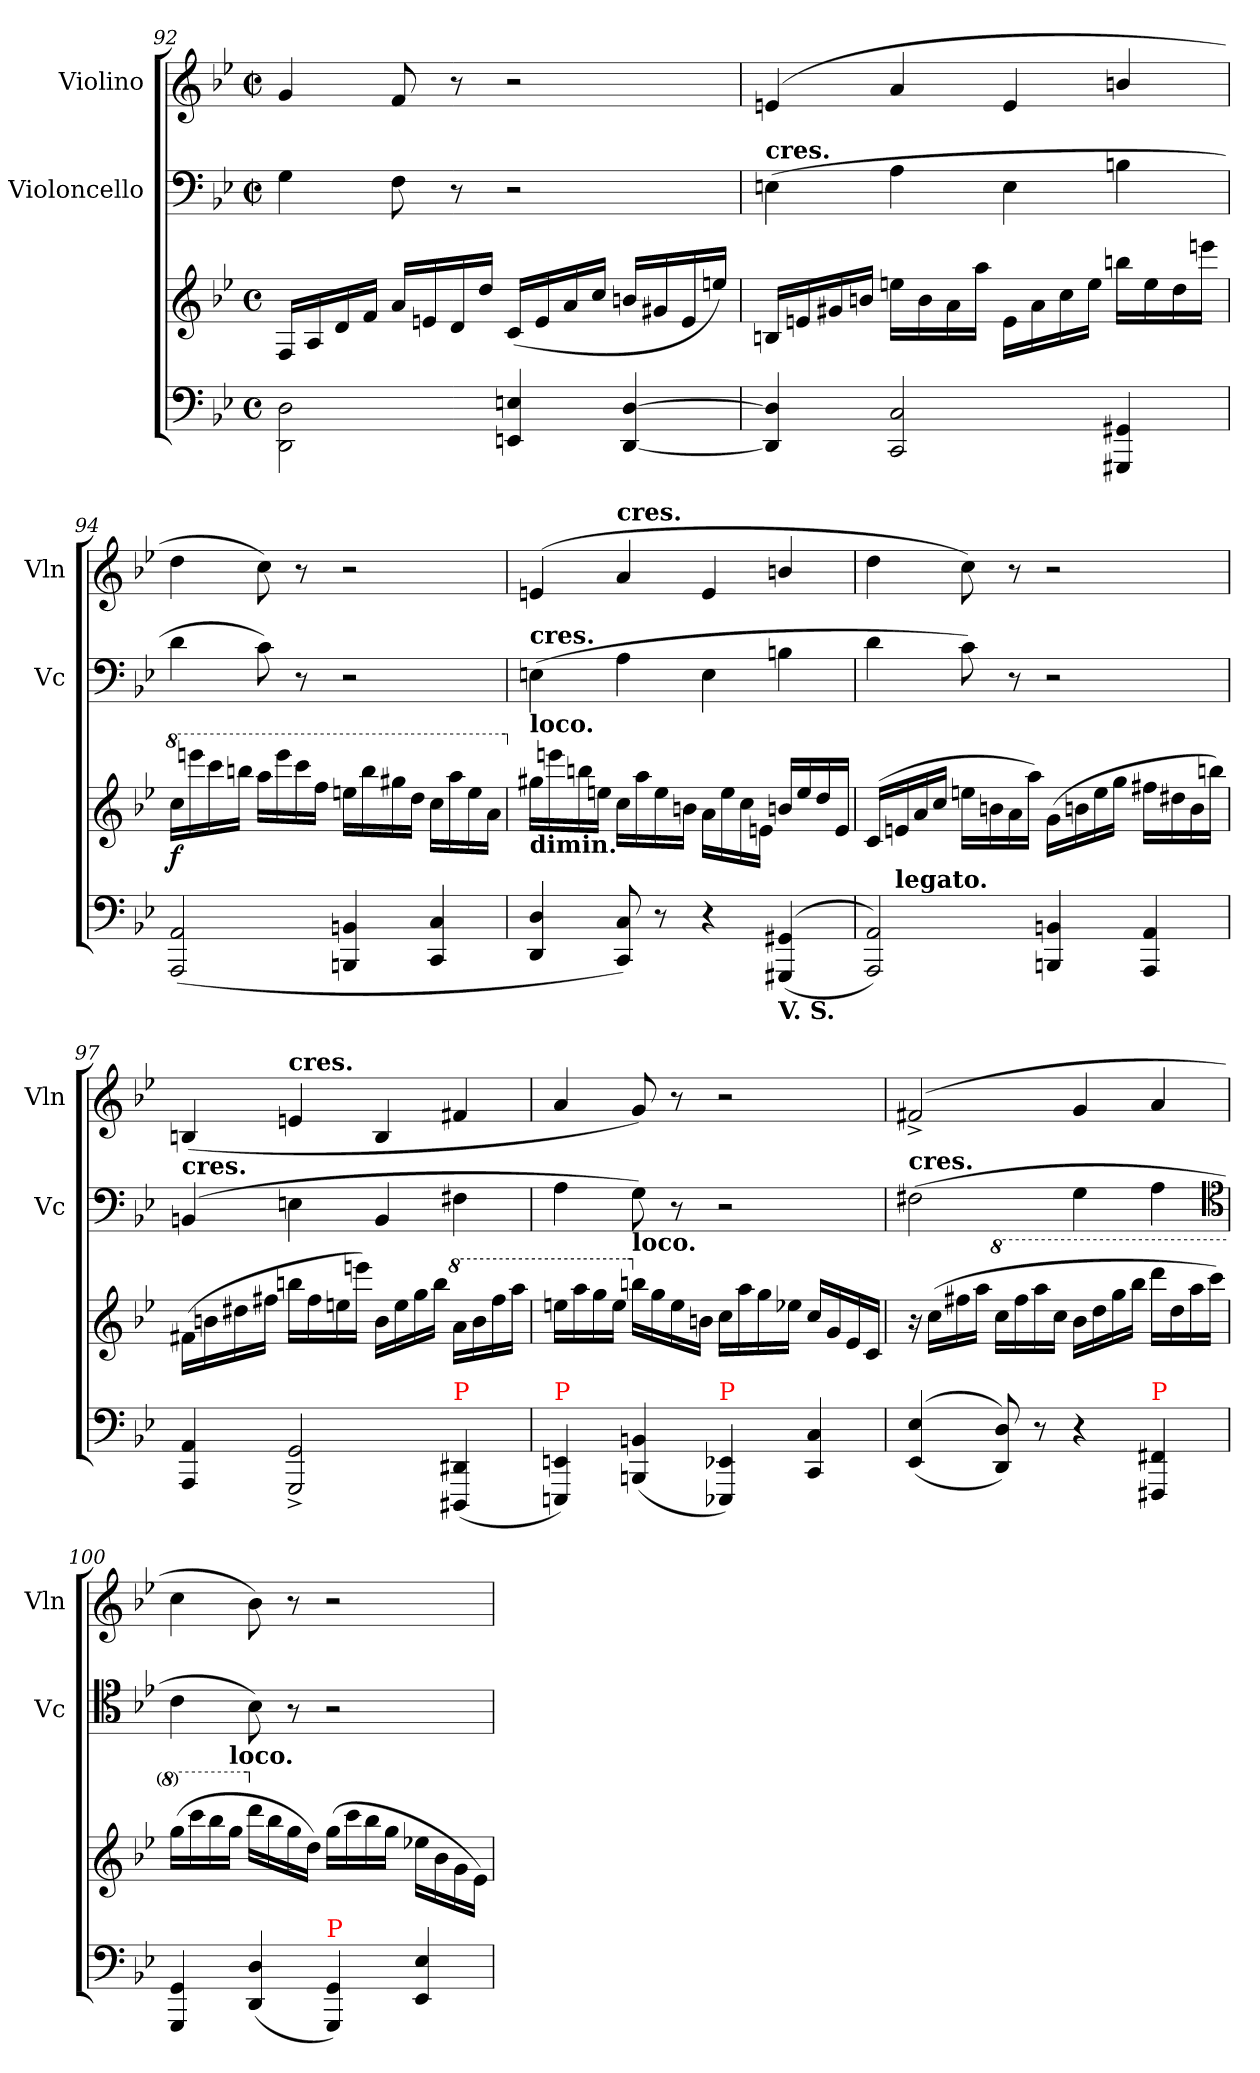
**kern	**kern	**dynam	**kern	**kern
*part3	*part3	*part3	*part2	*part1
*staff4	*staff3	*staff3/4	*staff2	*staff1
*	*	*	*I"Violoncello	*I"Violino
*	*	*	*I'Vc	*I'Vln
*clefF4	*clefG2	*	*clefF4	*clefG2
*k[b-e-]	*k[b-e-]	*	*k[b-e-]	*k[b-e-]
*g:	*g:	*	*g:	*g:
*M4/4	*M4/4	*	*M2/2	*M2/2
*met(c)	*met(c)	*	*met(c|)	*met(c|)
=92	=92	=92	=92	=92
2D\ 2DD\	16F/LL	.	4G	4g
.	16A/	.	.	.
.	16d	.	.	.
.	16fJJ	.	.	.
.	16aLL	.	8F	8f
.	16en	.	.	.
.	16d	.	8r	8r
.	16ddJJ	.	.	.
4En/ 4EEn/	(16cLL	.	2r	2r
.	16e	.	.	.
.	16a	.	.	.
.	16ccJJ	.	.	.
[4D [4DD	16bnLL	.	.	.
.	16g#X	.	.	.
.	16e	.	.	.
.	16eenJJ)	.	.	.
=93	=93	=93	=93	=93
!	!	!	!LO:TX:B:t=cres.	!
4D] 4DD]	16BnLL	.	(>4En	(>4en
.	16en	.	.	.
.	16g#X	.	.	.
.	16bnJJ	.	.	.
2C 2CC	16eenLL	.	4A	4a
.	16b	.	.	.
.	16a	.	.	.
.	16aaJJ	.	.	.
.	16e\LL	.	4E	4e
.	16a	.	.	.
.	16cc	.	.	.
.	16eeJJ	.	.	.
4GG#X 4GGG#X	16bbnLL	.	4Bn	4bn/
.	16ee	.	.	.
.	16dd	.	.	.
.	16eeenJJ	.	.	.
=94	=94	=94	=94	=94
*	*8va	*	*	*
!	!	!LO:DY:b	!	!
(<2AA 2AAA	16cccLL	f	4d	4dd
.	16eeeen	.	.	.
.	16cccc	.	.	.
.	16bbbnJJ	.	.	.
.	16aaaLL	.	8c)	8cc)
.	16eeee	.	.	.
.	16cccc	.	8r	8r
.	16fffJJ	.	.	.
4BBn 4BBBn	16eeenLL	.	2r	2r
.	16bbb	.	.	.
.	16ggg#X	.	.	.
.	16dddJJ	.	.	.
4C 4CC	16cccLL	.	.	.
.	16aaa	.	.	.
.	16eee	.	.	.
.	16aaJJ	.	.	.
=95	=95	=95	=95	=95
*	*X8va	*	*	*
!	!	!	!LO:TX:B:t=cres.	!
!	!LO:TX:b:B:t=dimin.	!	!	!
!	!LO:TX:a:B:t=loco.	!	!	!
4D 4DD	16gg#XLL	.	(>4En	(>4en
.	16eeen	.	.	.
.	16bbn	.	.	.
.	16eenJJ	.	.	.
!	!	!	!	!LO:TX:B:t=cres.
8C 8CC)	16ccLL	.	4A	4a
.	16aa	.	.	.
8r	16ee	.	.	.
.	16bnJJ	.	.	.
4r	16a\LL	.	4E	4e
.	16ee	.	.	.
.	16cc	.	.	.
.	16enJJ	.	.	.
!LO:TX:b:B:t=V. S.	!	!	!	!
(<(<4GG#X 4GGG#X	16bnLL	.	4Bn	4bn/
.	16ee	.	.	.
.	16dd	.	.	.
.	16eJJ	.	.	.
=96	=96	=96	=96	=96
!LO:TX:b:color=red:t=P	!	!	!	!
*^	*	*	*	*
2AA 2AAA))	16ryy	(>16cLL	.	4d	4dd
!	!LO:TX:a:B:t=legato.	!	!	!	!
.	2...ryy	16en	.	.	.
.	.	16a	.	.	.
.	.	16ccJJ	.	.	.
.	.	16eenLL	.	8c)	8cc)
.	.	16bn	.	.	.
.	.	16a	.	8r	8r
.	.	16aaJJ)	.	.	.
4BBn 4BBBn	.	(>16gLL	.	2r	2r
.	.	16bn	.	.	.
.	.	16ee	.	.	.
.	.	16ggJJ	.	.	.
4AA 4AAA	.	16ff#XLL	.	.	.
.	.	16dd#X	.	.	.
.	.	16b	.	.	.
.	.	16bbnJJ)	.	.	.
=97	=97	=97	=97	=97	=97
!	!	!	!	!LO:TX:B:t=cres.	!
*v	*v	*	*	*	*
4AA 4AAA	(>16f#XLL	.	(>4BBn	(>4Bn
.	16bn	.	.	.
.	16dd#X	.	.	.
.	16ff#XJJ	.	.	.
!	!	!	!	!LO:TX:B:t=cres.
2GG^> 2GGG^>	16bbnLL	.	4En	4en
.	16ff#	.	.	.
.	16een	.	.	.
.	16eeenJJ)	.	.	.
.	16bLL	.	4BB	4B
.	16ee	.	.	.
.	16gg	.	.	.
.	16bbJJ	.	.	.
*	*8va	*	*	*
!LO:TX:a:color=red:t=P	!	!	!	!
(<4DD#X 4DDD#X	16aaLL	.	4F#X	4f#X
.	16bb	.	.	.
.	16fff#	.	.	.
.	16aaaJJ	.	.	.
=98	=98	=98	=98	=98
!LO:TX:a:color=red:t=P	!	!	!	!
4EEn 4EEEn)	16eeenLL	.	4A	4a
.	16aaa	.	.	.
.	16ggg	.	.	.
.	16eeeJJ	.	.	.
*	*X8va	*	*	*
!	!LO:TX:a:B:t=loco.	!	!	!
(<4BBn 4BBBn	16bbnLL	.	8G)	8g)
.	16gg	.	.	.
.	16ee	.	8r	8r
.	16bnJJ	.	.	.
!LO:TX:a:color=red:t=P	!	!	!	!
4EE-X 4EEE-X)	16ccLL	.	2r	2r
.	16aa	.	.	.
.	16gg	.	.	.
.	16ee-XJJ	.	.	.
4C 4CC	16cc/LL	.	.	.
.	16g	.	.	.
.	16e-	.	.	.
.	16cJJ	.	.	.
=99	=99	=99	=99	=99
!	!	!	!LO:TX:B:t=cres.	!
(<(>4E- 4EE-	16r	.	(2F#X	(>2f#X^<
.	(<16ccLL	.	.	.
.	16ff#X	.	.	.
.	16aaJJ	.	.	.
*	*8va	*	*	*
8D 8DD))	16cccLL	.	.	.
.	16fff#	.	.	.
8r	16aaa	.	.	.
.	16cccJJ	.	.	.
4r	16bb-LL	.	4G	4g
.	16ddd	.	.	.
.	16ggg	.	.	.
.	16bbb-JJ	.	.	.
!LO:TX:a:color=red:t=P	!	!	!	!
4FF#X 4FFF#X	16ddddLL	.	4A	4a
.	16ddd	.	.	.
.	16aaa	.	.	.
.	16ccccJJ)	.	.	.
*	*	*	*clefC4	*
=100	=100	=100	=100	=100
4GG 4GGG	(<16gggLL	.	4c	4cc
.	16cccc	.	.	.
.	16bbb-	.	.	.
!	!LO:TX:a:B:t=loco.	!	!	!
.	16gggJJ	.	.	.
*	*X8va	*	*	*
(>4D 4DD	16dddLL	.	8B-)	8b-)
.	16bb-	.	.	.
.	16gg	.	8r	8r
.	16ddJJ)	.	.	.
!LO:TX:a:color=red:t=P	!	!	!	!
4GG 4GGG)	(>16ggLL	.	2r	2r
.	16ccc	.	.	.
.	16bb-	.	.	.
.	16ggJJ	.	.	.
4E- 4EE-	16ee-X\LL	.	.	.
.	16b-	.	.	.
.	16g	.	.	.
.	16e-JJ)	.	.	.
=	=	=	=	=
*-	*-	*-	*-	*-
